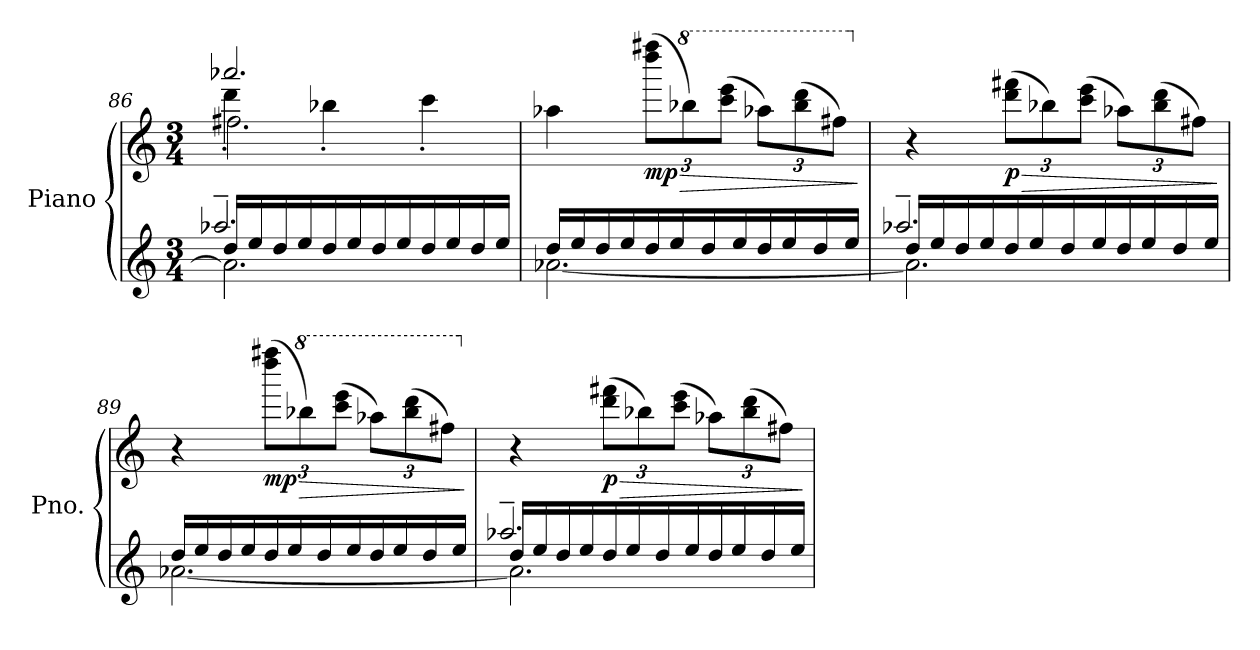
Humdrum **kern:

**kern	**kern	**dynam
*part1	*part1	*part1
*staff2	*staff1	*staff1/2
*I"Piano	*	*
*I'Pno.	*	*
!!LO:LB:g=z
*clefG2	*clefG2	*
*k[]	*k[]	*
*M3/4	*M3/4	*
=86	=86	=86
*^	*^	*
*	*^	*	*^	*
16dd/LL	2.a-\]	2.aa-X~/	2.aaa-X:/	4ddd'\	2.ff#X\	.
16ee/	.	.	.	.	.	.
16dd/	.	.	.	.	.	.
16ee/	.	.	.	.	.	.
16dd/	.	.	.	4bb-X'\	.	.
16ee/	.	.	.	.	.	.
16dd/	.	.	.	.	.	.
16ee/	.	.	.	.	.	.
16dd/	.	.	.	4ccc'\	.	.
16ee/	.	.	.	.	.	.
16dd/	.	.	.	.	.	.
16ee/JJ	.	.	.	.	.	.
*	*v	*v	*	*	*	*
*	*	*v	*v	*v	*
=87	=87	=87	=87
16dd/LL	[2.a-X\	4aa-X\	.
16ee/	.	.	.
16dd/	.	.	.
16ee/	.	.	.
*	*	*Xbrackettup	*
!	!	!	!LO:HP:b
!	!	!	!LO:DY:n=1:b
16dd/	.	(12dddd\ 12ffff#X\L	> mp
16ee/	.	.	.
*	*	*8va	*
.	.	12bbb-X\)	.
16dd/	.	.	.
.	.	(12cccc\ 12eeee\J	.
16ee/	.	.	.
16dd/	.	12aaa-X\L)	.
16ee/	.	.	.
.	.	(12bbb-\ 12dddd\	.
16dd/	.	.	.
.	.	12fff#X\J)	.
16ee/JJ	.	.	.
*v	*v	*	*
.	.	]
=88	=88	=88
*^	*	*
*	*^	*	*
*	*	*	*X8va	*
16dd/LL	2.a-\]	2.aa-X~/	4r	.
16ee/	.	.	.	.
16dd/	.	.	.	.
16ee/	.	.	.	.
!	!	!	!	!LO:HP:b
!	!	!	!	!LO:DY:n=1:b
16dd/	.	.	(12ddd\ 12fff#X\L	> p
16ee/	.	.	.	.
.	.	.	12bb-X\)	.
16dd/	.	.	.	.
.	.	.	(12ccc\ 12eee\J	.
16ee/	.	.	.	.
16dd/	.	.	12aa-X\L)	.
16ee/	.	.	.	.
.	.	.	(12bb-\ 12ddd\	.
16dd/	.	.	.	.
.	.	.	12ff#X\J)	.
16ee/JJ	.	.	.	.
*v	*v	*v	*	*
.	.	]
!!LO:PB:g=z
=89	=89	=89
*^	*	*
16dd/LL	[2.a-X\	4r	.
16ee/	.	.	.
16dd/	.	.	.
16ee/	.	.	.
!	!	!	!LO:HP:b
!	!	!	!LO:DY:n=1:b
16dd/	.	(12dddd\ 12ffff#X\L	> mp
16ee/	.	.	.
*	*	*8va	*
.	.	12bbb-X\)	.
16dd/	.	.	.
.	.	(12cccc\ 12eeee\J	.
16ee/	.	.	.
16dd/	.	12aaa-X\L)	.
16ee/	.	.	.
.	.	(12bbb-\ 12dddd\	.
16dd/	.	.	.
.	.	12fff#X\J)	.
16ee/JJ	.	.	.
*v	*v	*	*
.	.	]
=90	=90	=90
*^	*	*
*	*^	*	*
*	*	*	*X8va	*
16dd/LL	2.a-\]	2.aa-X~/	4r	.
16ee/	.	.	.	.
16dd/	.	.	.	.
16ee/	.	.	.	.
!	!	!	!	!LO:HP:b
!	!	!	!	!LO:DY:n=1:b
16dd/	.	.	(12ddd\ 12fff#X\L	> p
16ee/	.	.	.	.
.	.	.	12bb-X\)	.
16dd/	.	.	.	.
.	.	.	(12ccc\ 12eee\J	.
16ee/	.	.	.	.
16dd/	.	.	12aa-X\L)	.
16ee/	.	.	.	.
.	.	.	(12bb-\ 12ddd\	.
16dd/	.	.	.	.
.	.	.	12ff#X\J)	.
16ee/JJ	.	.	.	.
*v	*v	*v	*	*
.	.	]
=	=	=
*-	*-	*-
